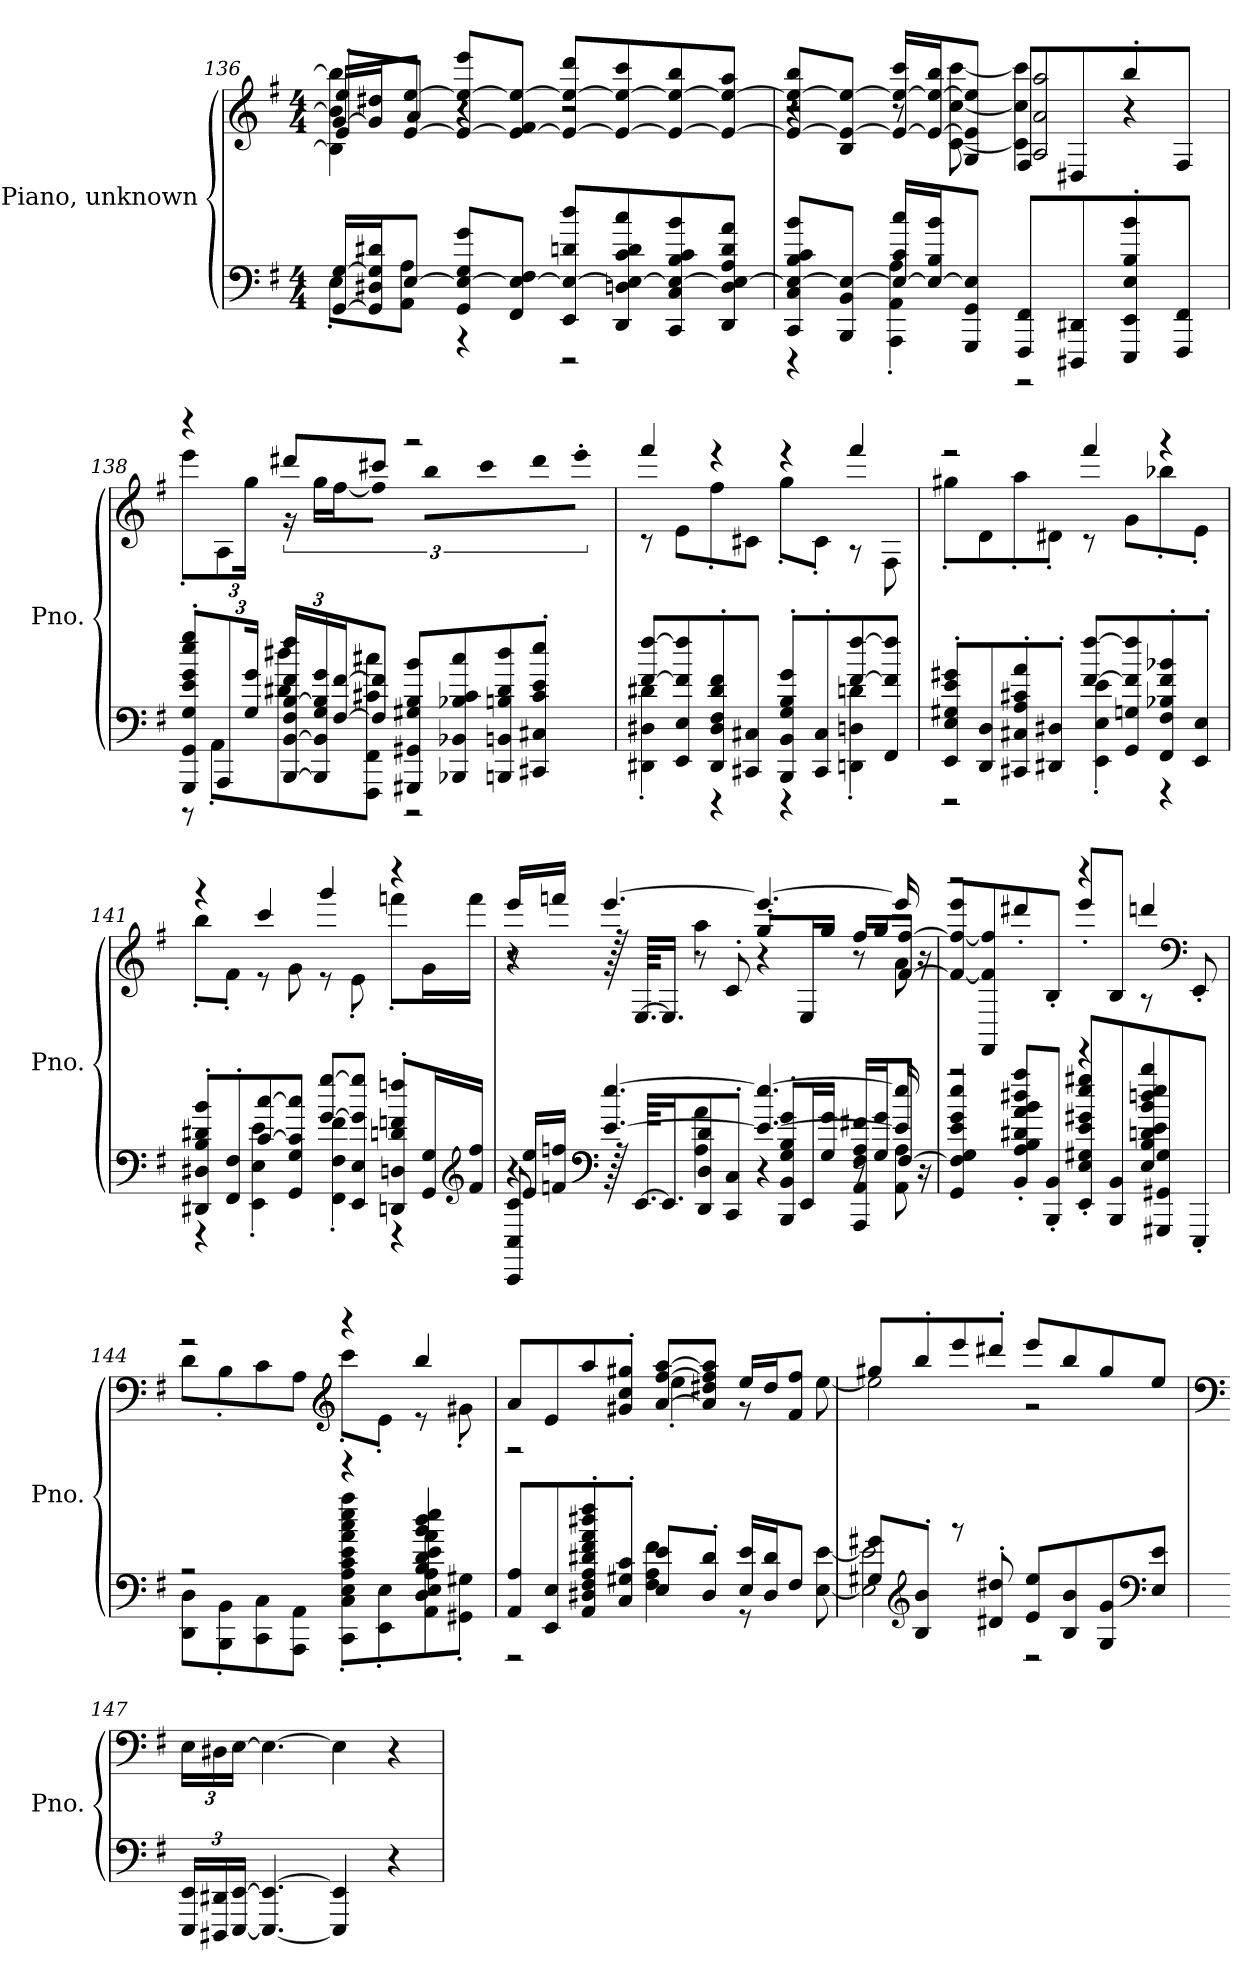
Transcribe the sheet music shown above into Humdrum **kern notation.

**kern	**kern
*part1	*part1
*staff2	*staff1
*I"Piano, unknown	*
*I'Pno.	*
*clefF4	*clefG2
*k[f#]	*k[f#]
*M4/4	*M4/4
=136	=136
*^	*^
*	*	*	*^
[16GG/ [16G/LL	8E'\L	[16g/LL	4B\] 4b\] 4bb\]	8e/' 8ee/'L
16GG/] 16D#X/ 16G/] 16d#X/J	.	16g/] 16dd#X/J	.	.
[8E/J	8AA\ 8A\J	[8e/ [8ee/J	.	8a/J
8GG/ 8E/_ 8G/ 8g/L	4r	8e/_ 8ee/_ 8eee/L	4r	4r
8FF#/ 8E/_ 8F#/J	.	8e/_ 8f#/ 8ee/_J	.	.
8EE/ 8E/_ 8dn/ 8dd/L	2r	8e/_ 8ee/_ 8ddd/L	2r	2r
8DD/ 8Dn/ 8E/_ 8c/ 8d/ 8cc/	.	8e/_ 8ee/_ 8ccc/	.	.
8CC/ 8C/ 8E/_ 8B/ 8c/ 8b/	.	8e/_ 8ee/_ 8bb/	.	.
8DD/ 8D/ 8E/_ 8A/ 8d/ 8a/J	.	8e/_ 8ee/_ 8aa/J	.	.
!!LO:LB:g=z	!!	!!
=137	=137	=137	=137	=137
8CC/ 8C/ 8E/_ 8B/ 8c/ 8b/L	4r	8e/_ 8ee/_ 8bb/L	4r	2r
8BBB/ 8BB/ 8E/_J	.	8B/ 8e/_ 8ee/_J	.	.
16E/_ 16c/ 16cc/LL	4AAA\' 4AA\' 4A\'	16e/_ 16ee/_ 16ccc/LL	8r	.
16E/_ 16B/ 16b/J	.	16e/_ 16ee/_ 16bb/J	.	.
8GGG/ 8GG/ 8E/]J	.	8G/ 8e/] 8ee/]J	[8c\ [8cc\ [8ccc\	.
8FFF#/ 8FF#/L	2r	8F#/L	4c\] 4cc\] 4ccc\]	2A/ 2a/ 2aa/
8DDD#X/ 8DD#X/	.	8D#X/	.	.
8EEE/' 8EE/' 8E/' 8B/' 8b/'	.	8bb'/	4r	.
8FFF#/ 8FF#/J	.	8F#/J	.	.
*	*	*	*v	*v
=138	=138	=138	=138
8GGG/' 8GG/' 8G/' 8e/' 8g/' 8ee/' 8gg/'L	8r	4r	8eee'\L
*Xbrackettup	*	*	*Xbrackettup
12AAA/	8AA'\L	.	12A\
24G/ 24g/Jk	.	.	24gg\Jk
*	*	*	*brackettup
[24BBB/ [24BB/ 24F#/ [24B/ 24f#/ 24ff#/LL	8d#X\ 8dd#X\	8ddd#X/L	24r
24BBB/] 24BB/] 24G/ 24B/] 24g/	.	.	24gg\LL
[24F#/ [24f#/J	.	.	[24ff#\J
8F#/] 8f#/]J	8FFF#\ 8FF#\ 8c#X\ 8cc#X\J	8ccc#X/J	8ff#\J]
8GGG#X/ 8GG#X/ 8G#X/ 8B/ 8b/L	2r	2r	8bb\L
8BBB-X/ 8BB-X/ 8B-X/ 8c#/ 8cc#/	.	.	8ccc#\
8BBBn/ 8BBn/ 8Bn/ 8d#/ 8dd#/	.	.	8ddd#\
8CC#X/' 8C#X/' 8c#/' 8e/' 8ee/'J	.	.	8eee'\J
!!LO:LB:g=z	!!
=139	=139	=139	=139
[8f#/ [8ff#/L	4DD#X\' 4D#X\' 4d#X\'	4fff#/	8r
8EE/ 8E/ 8f#/] 8ff#/]	.	.	8e\L
8DD#/' 8D#/' 8F#/' 8d#/' 8f#/'	4r	4r	8ff#'\
8CC#X/ 8C#X/J	.	.	8c#X\J
8BBB/' 8BB/' 8G/' 8B/' 8g/'L	4r	4r	8gg'\L
8CC#/' 8C#/'	.	.	8c#'\J
[8f#/ [8ff#/	4DDn\' 4Dn\' 4dn\'	4fff#/	8r
8FF#/ 8f#/] 8ff#/]J	.	.	8F#\
=140	=140	=140	=140
8EE/' 8E/' 8G#X/' 8e/' 8g#X/'L	2r	2r	8gg#X'\L
8DD/ 8D/	.	.	8d\
8CC#X/' 8C#X/' 8A/' 8c#X/' 8a/'	.	.	8aa'\
8DD#X/' 8D#X/'J	.	.	8d#X'\J
[8f#/ [8ff#/L	4EE\' 4E\' 4e\'	4fff#/	8r
8GG/ 8Gn/ 8f#/] 8ff#/]	.	.	8g\L
8FF#/' 8F#/' 8B-X/' 8f#/' 8b-X/'	4r	4r	8bb-X'\
8EE/' 8E/'J	.	.	8e'\J
=141	=141	=141	=141
8DD#X/' 8D#X/' 8B/' 8d#X/' 8b/'L	4r	4r	8bb'\L
8FF#/' 8F#/'	.	.	8f#'\J
[8c/ [8cc/	4EE\' 4E\' 4e\'	4ccc/	8r
8GG/ 8G/ 8c/] 8cc/]J	.	.	8g\
[8g/ [8gg/L	4FF#\' 4F#\' 4f#\'	4ggg/	8r
8EE/ 8E/ 8g/] 8gg/]J	.	.	8e'\
8DDn/' 8Dn/' 8dn/' 8fn/' 8ffn/'L	4r	4r	8fffn'\L
16GG/ 16G/L	.	.	16g\L
*clefG2	*	*	*
16f/ 16ff/JJ	.	.	16fff\JJ
!!LO:PB:g=z
=142	=142	=142	=142
*	*^	*	*^
8CC/ 8C/ 8c/	4r	16e/ 16ee/LL	8r	4r	16eee/LL
.	.	16fn/ 16ffn/JJ	.	.	16fffn/JJ
*clefF4	*	*	*	*	*
[4.e/ [4.ee/	.	128r	[4.eee/	.	128r
.	.	[64.EE/KKLL	.	.	[64.E/KKLL
.	.	16.EE/J]	.	.	16.E/JJ]
.	4A\ 4a\	8DD/ 8D/ 8d/	.	4aa\	8r
.	.	8CC/' 8C/'J	.	.	8c'/
4.e/_ 4.ee/_	4r	8BBB/' 8BB/' 8G/' 8B/' 8g/'L	4.eee/_	4r	8gg'/L
.	.	16EE/L	.	.	16E/L
.	.	16G/ 16g/JJ	.	.	16gg/JJ
.	8r	16AAA/ 16AA/ 16F#/ 16A/ 16f#X/LL	.	8r	16ff#/LL
.	.	16G/ 16g/J	.	.	16gg/J
16e/] 16ee/]	8AA\ 8A\	[8F#/J	16eee/]	8a\	[8f#/ [8ff#/J
16r	.	.	16r	.	.
*	*v	*v	*	*	*
*	*	*	*v	*v
=143	=143	=143	=143
2r	4GG/ 4F#/] 4G/ 4e/ 4g/ 4ee/	2r	8f#/_ 8ff#/_ 8eee/L
.	.	.	8FF#/ 8f#/] 8ff#/]
.	8BB/' 8A/' 8B/' 8d#X/' 8a/' 8b/' 8dd#X/' 8aa/'L	.	8ddd#X'/
.	8BBB/' 8BB/'J	.	8B'/J
4r	8EE/' 8E/' 8G#X/' 8e/' 8g#X/' 8ee/' 8gg#X/'L	4r	8eee'/L
.	8BBB/ 8BB/	.	8B/J
4E/ 4B/ 4dn/ 4e/ 4b/ 4ddn/ 4ee/ 4bb/	8GGG#X/ 8GG#X/ 8G#/	4dddn/	8r
*	*	*clefF4	*
.	8EEE'/J	.	8EE'/
!!LO:LB:g=z	!!
=144	=144	=144	=144
2r	8DD\ 8D\L	2r	8d\L
.	8BBB\' 8BB\'	.	8B'\
.	8CC\ 8C\	.	8c\
.	8AAA\ 8AA\J	.	8A\J
*	*	*clefG2	*
4r	8CC\' 8C\' 8E\' 8A\' 8c\' 8e\' 8a\' 8cc\' 8ee\' 8aa\'L	4r	8ccc'\L
.	8EE\' 8E\'	.	8e'\J
4D/ 4E/ 4B/ 4d/ 4e/ 4b/ 4dd/ 4ee/	8AA\ 8A\ 8a\	4bb/	8r
.	8GG#X\' 8G#X\'J	.	8g#X'\
=145	=145	=145	=145
8AA/ 8A/L	2r	8a/L	2r
8EE/ 8E/	.	8e/	.
8AA/' 8D#X/' 8F#/' 8A/' 8d#X/' 8f#/' 8a/' 8dd#X/' 8ff#/'	.	8aa/	.
8C/' 8G#X/' 8c/'J	.	8g#X/' 8cc/' 8gg#X/'J	.
8E/ 8e/L	4F#\ 4A\ 4f#\	[8a/ [8ff#/ [8aa/L	4ee'\
8D#/' 8d#/'J	.	8a/] 8dd#X/ 8ff#/] 8aa/]J	.
16E/ 16e/LL	8r	16ee/LL	8r
16D#/ 16d#/J	.	16dd#/J	.
8F#/J	[8E\ [8e\	8f#/ 8ff#/J	[8ee\
=146	=146	=146	=146
8G#X/ 8g#X/L	2E\] 2e\]	8gg#X/L	2ee\]
*clefG2	*	*	*
8B/' 8b/'J	.	8bb'/	.
8r	.	8eee/	.
8d#X/' 8dd#X/'	.	8ddd#X'/J	.
8e/ 8ee/L	2r	8eee/L	2r
8B/ 8b/	.	8bb/	.
8G#/ 8g#/	.	8gg#/	.
*clefF4	*	*	*
8E/ 8e/J	.	8ee/J	.
*v	*v	*	*
*	*v	*v
!!LO:LB:g=z
=147	=147
*	*clefF4
*	*Xbrackettup
24EEE/ 24EE/LL	24E\LL
24DDD#X/ 24DD#X/	24D#X\
[24EEE/ [24EE/JJ	[24E\JJ
4.EEE/_ 4.EE/_	4.E\_
4EEE/] 4EE/]	4E\]
4r	4r
=	=
*-	*-
